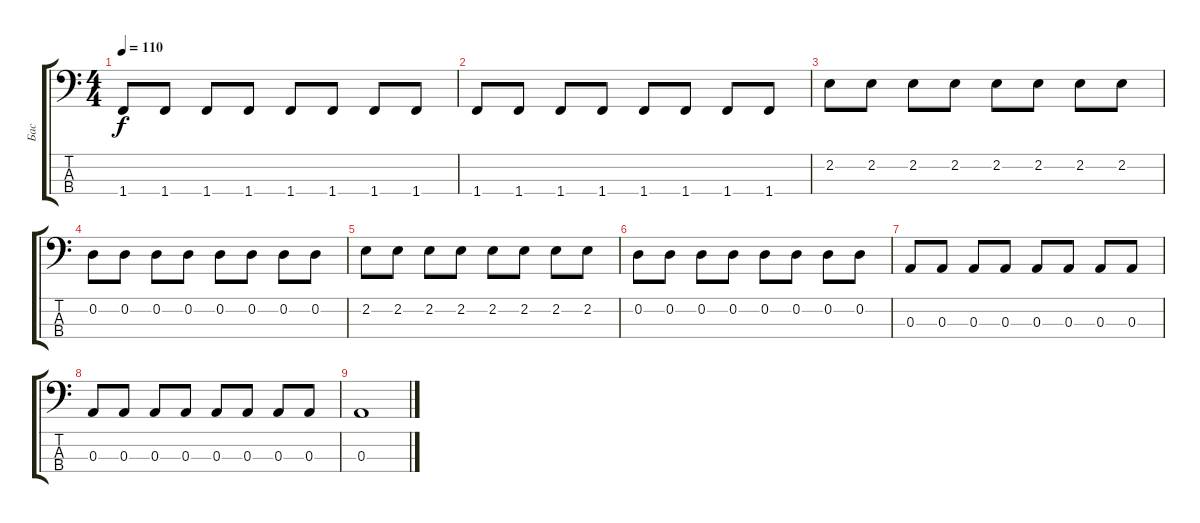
\track ("Бас" "Бас") {instrument synthbass1}
\staff {score tabs}
\tuning (G2 D2 A1 E1) {hide}
\ts (4 4)
\tempo 110
\clef f4
\ks c
1.4.8{dy f} 1.4.8 1.4.8 1.4.8 1.4.8 1.4.8 1.4.8 1.4.8 |
1.4.8 1.4.8 1.4.8 1.4.8 1.4.8 1.4.8 1.4.8 1.4.8 |
2.2.8 2.2.8 2.2.8 2.2.8 2.2.8 2.2.8 2.2.8 2.2.8 |
0.2.8 0.2.8 0.2.8 0.2.8 0.2.8 0.2.8 0.2.8 0.2.8 |
2.2.8 2.2.8 2.2.8 2.2.8 2.2.8 2.2.8 2.2.8 2.2.8 |
0.2.8 0.2.8 0.2.8 0.2.8 0.2.8 0.2.8 0.2.8 0.2.8 |
0.3.8 0.3.8 0.3.8 0.3.8 0.3.8 0.3.8 0.3.8 0.3.8 |
0.3.8 0.3.8 0.3.8 0.3.8 0.3.8 0.3.8 0.3.8 0.3.8 |
0.3.1
